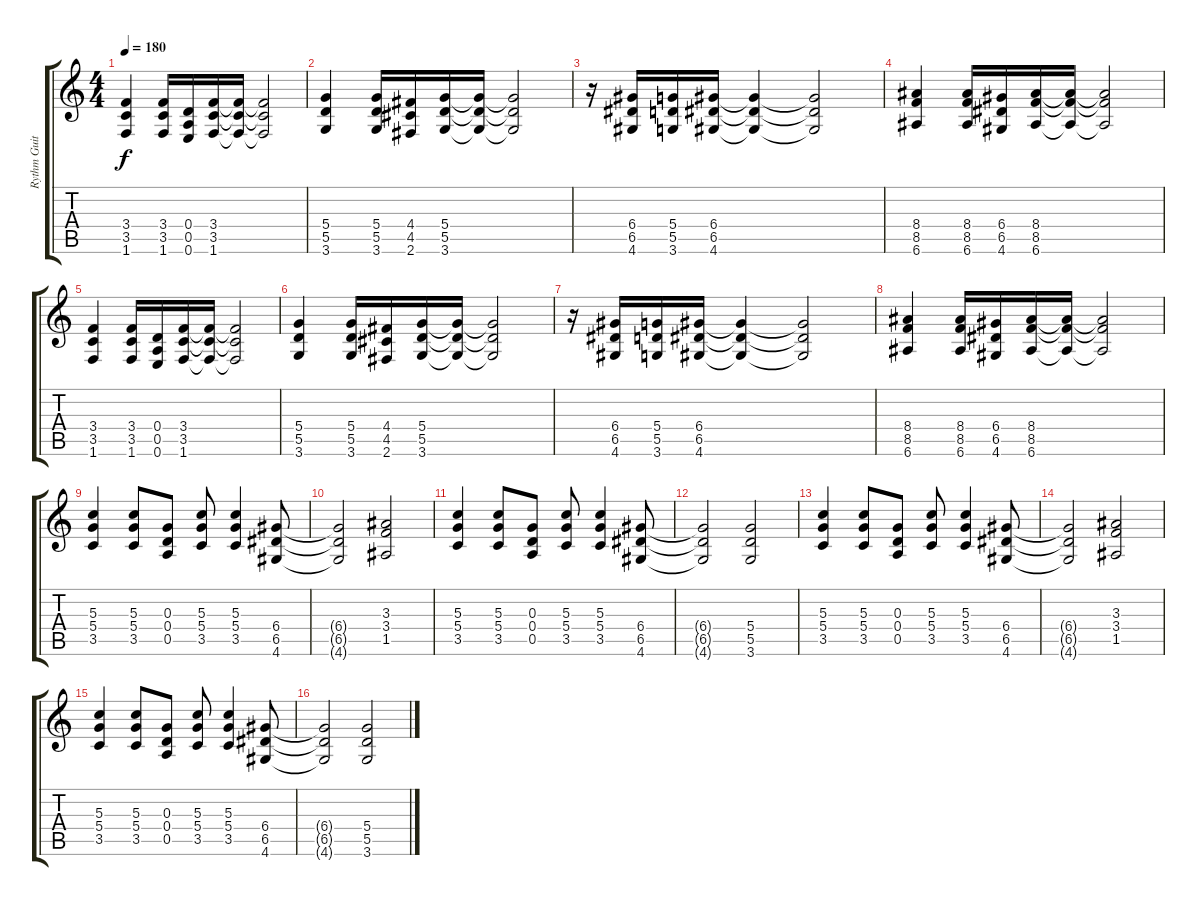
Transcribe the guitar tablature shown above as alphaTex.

\track ("Rythm Guitar" "Rythm Guit") {instrument distortionguitar}
\staff {score tabs}
\tuning (E4 B3 G3 D3 A2 E2) {hide}
\ts (4 4)
\tempo 180
\clef g2
\ks c
(3.4 3.5 1.6).4{dy f} (3.4 3.5 1.6).16 (0.4 0.5 0.6).16 (3.4 3.5 1.6).16 (3.4{t} 3.5{t} 1.6{t}).16 (3.4{t} 3.5{t} 1.6{t}).2 |
(5.4 5.5 3.6).4 (5.4 5.5 3.6).16 (4.4 4.5 2.6).16 (5.4 5.5 3.6).16 (5.4{t} 5.5{t} 3.6{t}).16 (5.4{t} 5.5{t} 3.6{t}).2 |
r.16 (6.4 6.5 4.6).16 (5.4 5.5 3.6).16 (6.4 6.5 4.6).16 (6.4{t} 6.5{t} 4.6{t}).4 (6.4{t} 6.5{t} 4.6{t}).2 |
(8.4 8.5 6.6).4 (8.4 8.5 6.6).16 (6.4 6.5 4.6).16 (8.4 8.5 6.6).16 (8.4{t} 8.5{t} 6.6{t}).16 (8.4{t} 8.5{t} 6.6{t}).2 |
(3.4 3.5 1.6).4 (3.4 3.5 1.6).16 (0.4 0.5 0.6).16 (3.4 3.5 1.6).16 (3.4{t} 3.5{t} 1.6{t}).16 (3.4{t} 3.5{t} 1.6{t}).2 |
(5.4 5.5 3.6).4 (5.4 5.5 3.6).16 (4.4 4.5 2.6).16 (5.4 5.5 3.6).16 (5.4{t} 5.5{t} 3.6{t}).16 (5.4{t} 5.5{t} 3.6{t}).2 |
r.16 (6.4 6.5 4.6).16 (5.4 5.5 3.6).16 (6.4 6.5 4.6).16 (6.4{t} 6.5{t} 4.6{t}).4 (6.4{t} 6.5{t} 4.6{t}).2 |
(8.4 8.5 6.6).4 (8.4 8.5 6.6).16 (6.4 6.5 4.6).16 (8.4 8.5 6.6).16 (8.4{t} 8.5{t} 6.6{t}).16 (8.4{t} 8.5{t} 6.6{t}).2 |
(5.3 5.4 3.5).4 (5.3 5.4 3.5).8 (0.3 0.4 0.5).8 (5.3 5.4 3.5).8 (5.3 5.4 3.5).4 (6.4 6.5 4.6).8 |
(6.4{t} 6.5{t} 4.6{t}).2 (3.3 3.4 1.5).2 |
(5.3 5.4 3.5).4 (5.3 5.4 3.5).8 (0.3 0.4 0.5).8 (5.3 5.4 3.5).8 (5.3 5.4 3.5).4 (6.4 6.5 4.6).8 |
(6.4{t} 6.5{t} 4.6{t}).2 (5.4 5.5 3.6).2 |
(5.3 5.4 3.5).4 (5.3 5.4 3.5).8 (0.3 0.4 0.5).8 (5.3 5.4 3.5).8 (5.3 5.4 3.5).4 (6.4 6.5 4.6).8 |
(6.4{t} 6.5{t} 4.6{t}).2 (3.3 3.4 1.5).2 |
(5.3 5.4 3.5).4 (5.3 5.4 3.5).8 (0.3 0.4 0.5).8 (5.3 5.4 3.5).8 (5.3 5.4 3.5).4 (6.4 6.5 4.6).8 |
(6.4{t} 6.5{t} 4.6{t}).2 (5.4 5.5 3.6).2
